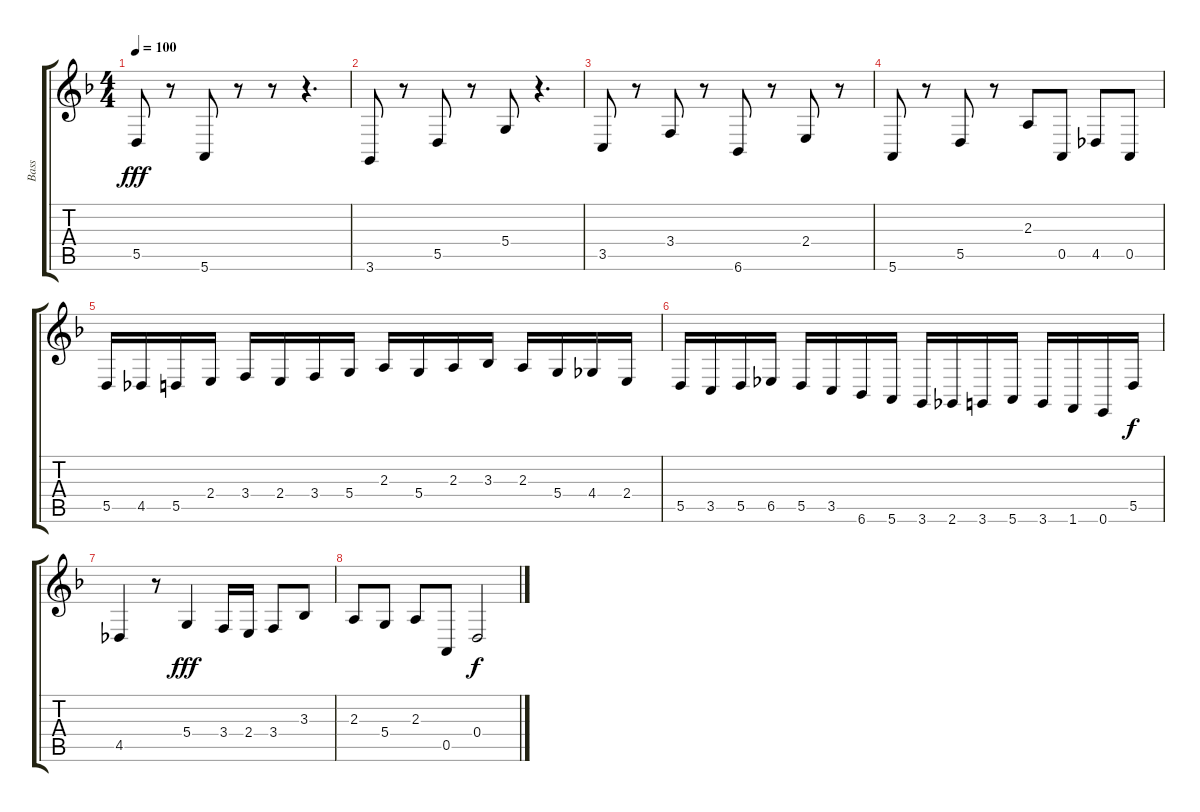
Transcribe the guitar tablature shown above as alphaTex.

\track ("Bass" "Bass") {instrument harpsichord}
\staff {score tabs}
\tuning (E4 B3 G3 D3 A2 E2) {hide}
\ts (4 4)
\tempo 100
\clef g2
\ks dminor
5.5.8{dy fff} r.8 5.6.8 r.8 r.8 r.4{d} |
3.6.8 r.8 5.5.8 r.8 5.4.8 r.4{d} |
3.5.8 r.8 3.4.8 r.8 6.6.8 r.8 2.4.8 r.8 |
5.6.8 r.8 5.5.8 r.8 2.3.8 0.5.8 4.5.8 0.5.8 |
5.5.16 4.5.16 5.5.16 2.4.16 3.4.16 2.4.16 3.4.16 5.4.16 2.3.16 5.4.16 2.3.16 3.3.16 2.3.16 5.4.16 4.4.16 2.4.16 |
5.5.16 3.5.16 5.5.16 6.5.16 5.5.16 3.5.16 6.6.16 5.6.16 3.6.16 2.6.16 3.6.16 5.6.16 3.6.16 1.6.16 0.6.16 5.5.16{dy f} |
4.5.4 r.8 5.4.4{dy fff} 3.4.16 2.4.16 3.4.8 3.3.8 |
2.3.8 5.4.8 2.3.8 0.5.8 0.4.2{dy f}
